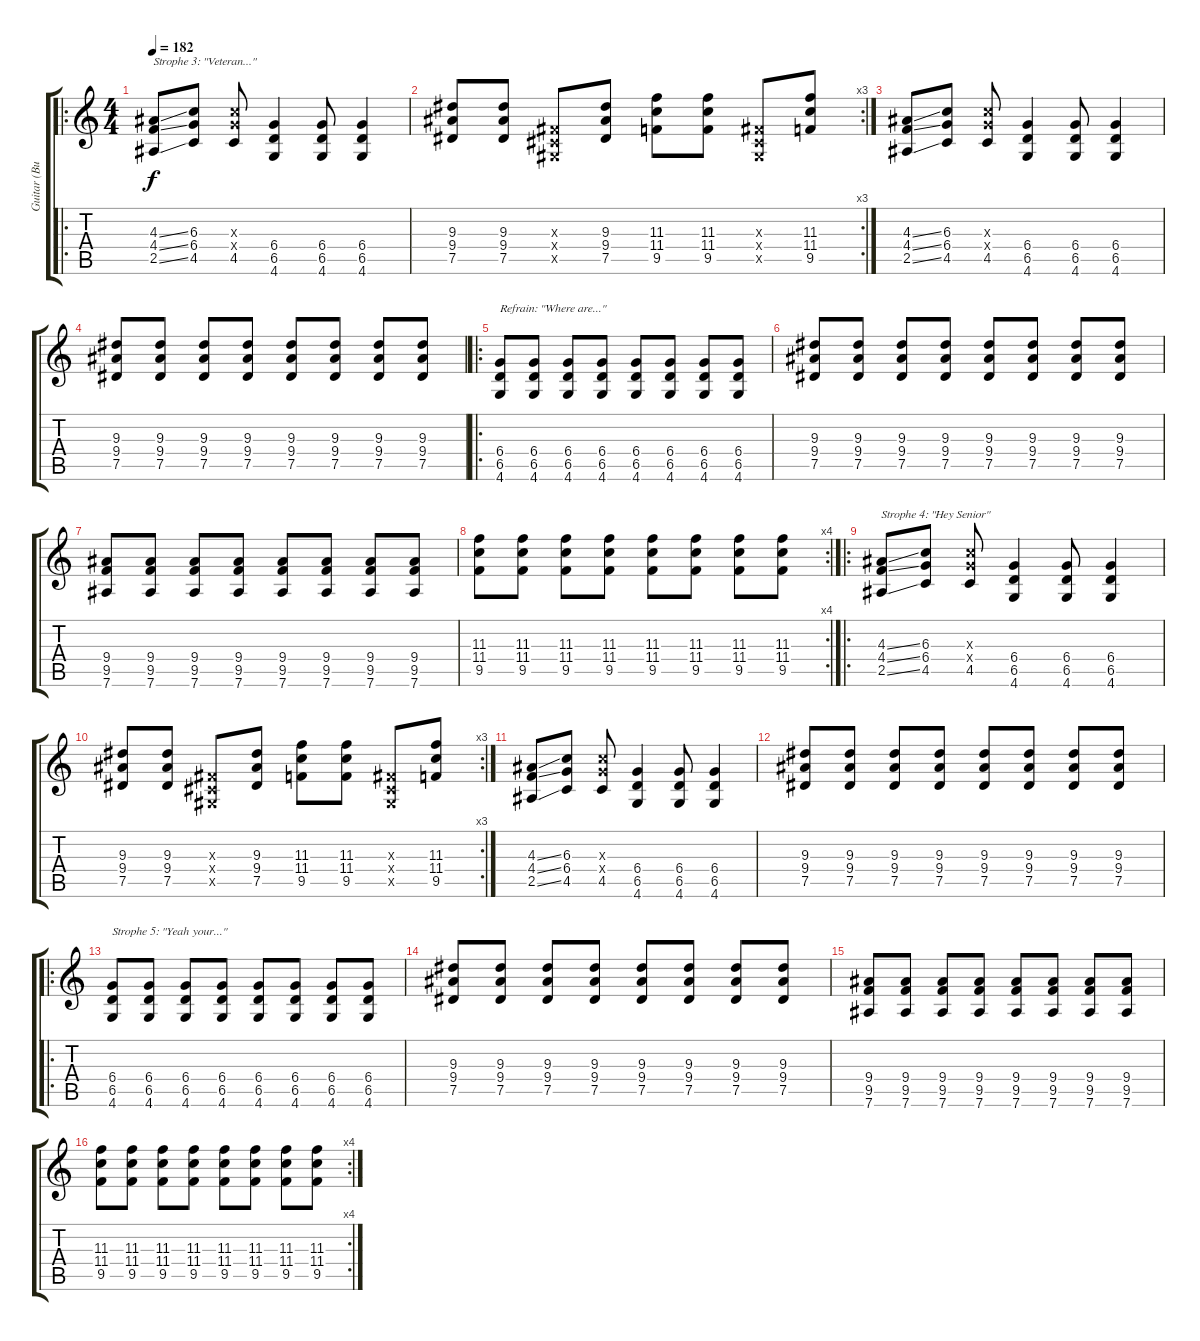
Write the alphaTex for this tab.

\track ("Guitar (Bunki)" "Guitar (Bu") {instrument distortionguitar}
\staff {score tabs}
\tuning (Eb4 Bb3 Gb3 Db3 Ab2 Eb2) {hide}
\ro
\ts (4 4)
\tempo 182
\clef g2
\ks c
(4.3{ss} 4.4{ss} 2.5{ss}).8{txt "Strophe 3: \"Veteran...\"" dy f} (6.3 6.4 4.5).8 (6.3{x} 6.4{x} 4.5).8 (6.4 6.5 4.6).4 (6.4 6.5 4.6).8 (6.4 6.5 4.6).4 |
\rc 3
(9.3 9.4 7.5).8 (9.3 9.4 7.5).8 (0.3{x} 0.4{x} 0.5{x}).8 (9.3 9.4 7.5).8 (11.3 11.4 9.5).8 (11.3 11.4 9.5).8 (0.3{x} 0.4{x} 0.5{x}).8 (11.3 11.4 9.5).8 |
(4.3{ss} 4.4{ss} 2.5{ss}).8 (6.3 6.4 4.5).8 (6.3{x} 6.4{x} 4.5).8 (6.4 6.5 4.6).4 (6.4 6.5 4.6).8 (6.4 6.5 4.6).4 |
(9.3 9.4 7.5).8 (9.3 9.4 7.5).8 (9.3 9.4 7.5).8 (9.3 9.4 7.5).8 (9.3 9.4 7.5).8 (9.3 9.4 7.5).8 (9.3 9.4 7.5).8 (9.3 9.4 7.5).8 |
\ro
(6.4 6.5 4.6).8{txt "Refrain: \"Where are...\""} (6.4 6.5 4.6).8 (6.4 6.5 4.6).8 (6.4 6.5 4.6).8 (6.4 6.5 4.6).8 (6.4 6.5 4.6).8 (6.4 6.5 4.6).8 (6.4 6.5 4.6).8 |
(9.3 9.4 7.5).8 (9.3 9.4 7.5).8 (9.3 9.4 7.5).8 (9.3 9.4 7.5).8 (9.3 9.4 7.5).8 (9.3 9.4 7.5).8 (9.3 9.4 7.5).8 (9.3 9.4 7.5).8 |
(9.4 9.5 7.6).8 (9.4 9.5 7.6).8 (9.4 9.5 7.6).8 (9.4 9.5 7.6).8 (9.4 9.5 7.6).8 (9.4 9.5 7.6).8 (9.4 9.5 7.6).8 (9.4 9.5 7.6).8 |
\rc 4
(11.3 11.4 9.5).8 (11.3 11.4 9.5).8 (11.3 11.4 9.5).8 (11.3 11.4 9.5).8 (11.3 11.4 9.5).8 (11.3 11.4 9.5).8 (11.3 11.4 9.5).8 (11.3 11.4 9.5).8 |
\ro
(4.3{ss} 4.4{ss} 2.5{ss}).8{txt "Strophe 4: \"Hey Senior\""} (6.3 6.4 4.5).8 (6.3{x} 6.4{x} 4.5).8 (6.4 6.5 4.6).4 (6.4 6.5 4.6).8 (6.4 6.5 4.6).4 |
\rc 3
(9.3 9.4 7.5).8 (9.3 9.4 7.5).8 (0.3{x} 0.4{x} 0.5{x}).8 (9.3 9.4 7.5).8 (11.3 11.4 9.5).8 (11.3 11.4 9.5).8 (0.3{x} 0.4{x} 0.5{x}).8 (11.3 11.4 9.5).8 |
(4.3{ss} 4.4{ss} 2.5{ss}).8 (6.3 6.4 4.5).8 (6.3{x} 6.4{x} 4.5).8 (6.4 6.5 4.6).4 (6.4 6.5 4.6).8 (6.4 6.5 4.6).4 |
(9.3 9.4 7.5).8 (9.3 9.4 7.5).8 (9.3 9.4 7.5).8 (9.3 9.4 7.5).8 (9.3 9.4 7.5).8 (9.3 9.4 7.5).8 (9.3 9.4 7.5).8 (9.3 9.4 7.5).8 |
\ro
(6.4 6.5 4.6).8{txt "Strophe 5: \"Yeah your...\""} (6.4 6.5 4.6).8 (6.4 6.5 4.6).8 (6.4 6.5 4.6).8 (6.4 6.5 4.6).8 (6.4 6.5 4.6).8 (6.4 6.5 4.6).8 (6.4 6.5 4.6).8 |
(9.3 9.4 7.5).8 (9.3 9.4 7.5).8 (9.3 9.4 7.5).8 (9.3 9.4 7.5).8 (9.3 9.4 7.5).8 (9.3 9.4 7.5).8 (9.3 9.4 7.5).8 (9.3 9.4 7.5).8 |
(9.4 9.5 7.6).8 (9.4 9.5 7.6).8 (9.4 9.5 7.6).8 (9.4 9.5 7.6).8 (9.4 9.5 7.6).8 (9.4 9.5 7.6).8 (9.4 9.5 7.6).8 (9.4 9.5 7.6).8 |
\rc 4
(11.3 11.4 9.5).8 (11.3 11.4 9.5).8 (11.3 11.4 9.5).8 (11.3 11.4 9.5).8 (11.3 11.4 9.5).8 (11.3 11.4 9.5).8 (11.3 11.4 9.5).8 (11.3 11.4 9.5).8
